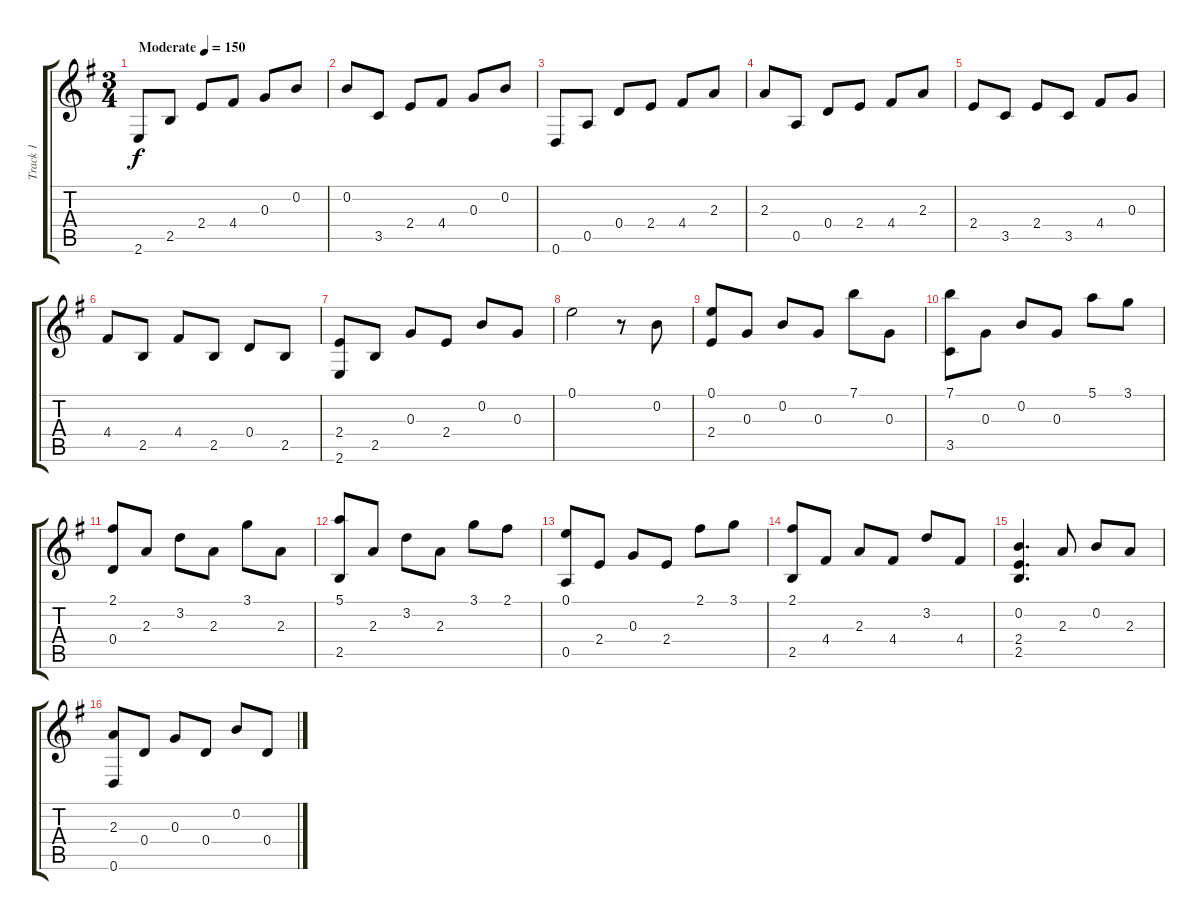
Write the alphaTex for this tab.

\track ("Track 1" "Track 1") {instrument acousticguitarsteel}
\staff {score tabs}
\tuning (E4 B3 G3 D3 A2 D2) {hide}
\ts (3 4)
\tempo (150 "Moderate")
\clef g2
\ks g
2.6.8{dy f instrument acousticguitarsteel} 2.5.8 2.4.8 4.4.8 0.3.8 0.2.8 |
0.2.8 3.5.8 2.4.8 4.4.8 0.3.8 0.2.8 |
0.6.8 0.5.8 0.4.8 2.4.8 4.4.8 2.3.8 |
2.3.8 0.5.8 0.4.8 2.4.8 4.4.8 2.3.8 |
2.4.8 3.5.8 2.4.8 3.5.8 4.4.8 0.3.8 |
4.4.8 2.5.8 4.4.8 2.5.8 0.4.8 2.5.8 |
(2.4 2.6).8 2.5.8 0.3.8 2.4.8 0.2.8 0.3.8 |
0.1.2 r.8 0.2.8 |
(0.1 2.4).8 0.3.8 0.2.8 0.3.8 7.1.8 0.3.8 |
(7.1 3.5).8 0.3.8 0.2.8 0.3.8 5.1.8 3.1.8 |
(2.1 0.4).8 2.3.8 3.2.8 2.3.8 3.1.8 2.3.8 |
(5.1 2.5).8 2.3.8 3.2.8 2.3.8 3.1.8 2.1.8 |
(0.1 0.5).8 2.4.8 0.3.8 2.4.8 2.1.8 3.1.8 |
(2.1 2.5).8 4.4.8 2.3.8 4.4.8 3.2.8 4.4.8 |
(0.2 2.4 2.5).4{d} 2.3.8 0.2.8 2.3.8 |
(2.3 0.6).8 0.4.8 0.3.8 0.4.8 0.2.8 0.4.8
